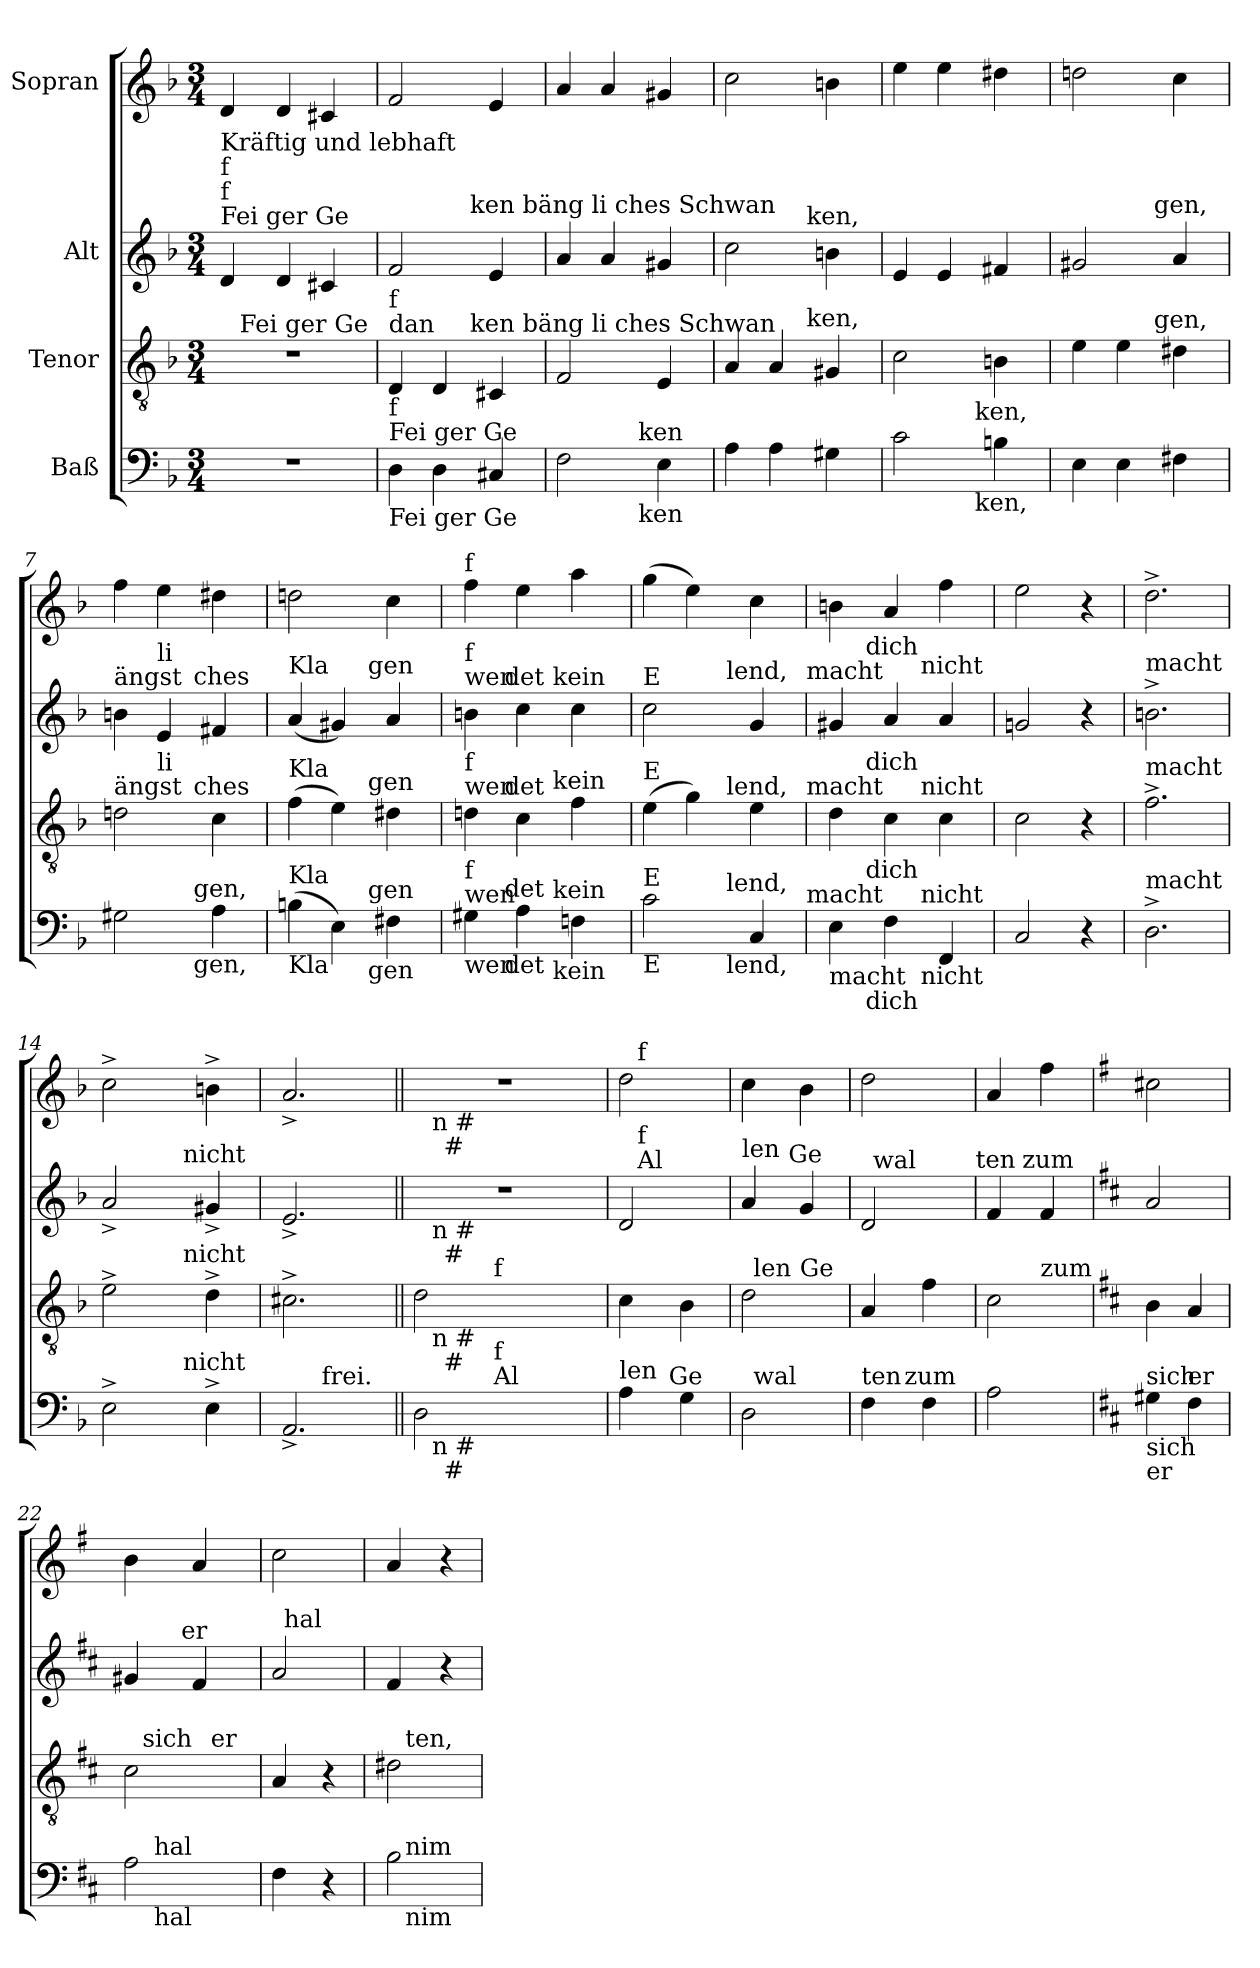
**kern	**kern	**kern	**kern
*part4	*part3	*part2	*part1
*staff4	*staff3	*staff2	*staff1
*I"Baß	*I"Tenor	*I"Alt	*I"Sopran
*clefF4	*clefGv2	*clefG2	*clefG2
*k[b-]	*k[b-]	*k[b-]	*k[b-]
*F:	*F:	*F:	*F:
*M3/4	*M3/4	*M3/4	*M3/4
=1	=1	=1	=1
!	!	!	!LO:TX:b:t=Kräftig und lebhaft
!	!	!	!LO:TX:b:t=f
!	!	!LO:TX:a:t=Fei ger Ge	!
!	!	!LO:TX:a:t=f	!
!LO:N:vis=1	!LO:N:vis=1	!	!
*	*^	*	*
2.r	2.r	16ryy	4d/	4d/
!	!	!LO:TX:a:t=Fei ger Ge	!	!
.	.	2ryy	.	.
.	.	.	4d/	4d/
.	.	.	4c#X/	4c#X/
.	.	8.ryy	.	.
=2	=2	=2	=2	=2
!	!	!	!LO:TX:a:t=dan	!
!	!LO:TX:a:t=dan	!	!	!
!	!LO:TX:a:t=f	!	!	!
!LO:TX:b:t=Fei ger Ge	!	!	!	!
!LO:TX:a:t=Fei ger Ge	!	!	!	!
!LO:TX:a:t=f	!	!	!	!
*	*	*	*^	*
4D\	4D/	4..ryy	2f/	4..ryy	2f/
4D\	4D/	.	.	.	.
!	!	!	!	!LO:TX:a:t=ken bäng li ches Schwan	!
!	!	!LO:TX:a:t=ken bäng li ches Schwan	!	!	!
.	.	4ryy	.	4ryy	.
4C#X/	4C#X/	.	4e/	.	4e/
.	.	16ryy	.	16ryy	.
=3	=3	=3	=3	=3	=3
!LO:TX:a:t=dan	!	!	!	!	!
!LO:TX:b:t=dan	!	!	!	!	!
*	*v	*v	*	*	*
*^	*	*v	*v	*
2F\	4..ryy	2F/	4a/	4a/
.	.	.	4a/	4a/
!	!LO:TX:b:t=ken	!	!	!
!	!LO:TX:a:t=ken	!	!	!
.	4ryy	.	.	.
4E\	.	4E/	4g#X/	4g#X/
.	16ryy	.	.	.
=4	=4	=4	=4	=4
!LO:TX:b:t=bäng li ches Schwan	!	!	!	!
!LO:TX:a:t=bäng li ches Schwan	!	!	!	!
*v	*v	*^	*^	*
4A\	4A/	4..ryy	2cc\	4..ryy	2cc\
4A\	4A/	.	.	.	.
!	!	!	!	!LO:TX:a:t=ken,	!
!	!	!LO:TX:a:t=ken,	!	!	!
.	.	4ryy	.	4ryy	.
4G#X\	4G#X/	.	4bn\	.	4bn\
.	.	16ryy	.	16ryy	.
=5	=5	=5	=5	=5	=5
!	!	!	!LO:TX:a:t=wei bi sches	!	!
!	!LO:TX:a:t=wei bi sches	!	!	!	!
*	*v	*v	*	*	*
*^	*	*v	*v	*
2c\	4..ryy	2c\	4e/	4ee\
.	.	.	4e/	4ee\
!	!LO:TX:b:t=ken,	!	!	!
!	!LO:TX:a:t=ken,	!	!	!
.	4ryy	.	.	.
4Bn\	.	4Bn\	4f#X/	4dd#X\
.	16ryy	.	.	.
=6	=6	=6	=6	=6
!	!	!	!LO:TX:a:t=Za	!
!	!	!LO:TX:a:t=Za	!	!
!LO:TX:b:t=wei bi sches	!	!	!	!
!LO:TX:a:t=wei bi sches	!	!	!	!
*v	*v	*^	*^	*
4E\	4e\	4..ryy	2g#X/	4..ryy	2ddn\
4E\	4e\	.	.	.	.
!	!	!	!	!LO:TX:a:t=gen,	!
!	!	!LO:TX:a:t=gen,	!	!	!
.	.	4ryy	.	4ryy	.
4F#X\	4d#X\	.	4a/	.	4cc\
.	.	16ryy	.	16ryy	.
!!LO:LB:g=z
=7	=7	=7	=7	=7	=7
!	!	!	!LO:TX:a:t=ängst	!	!
!	!LO:TX:a:t=ängst	!	!	!	!
!LO:TX:b:t=Za	!	!	!	!	!
!LO:TX:a:t=Za	!	!	!	!	!
*^	*	*^	*	*	*
2G#X\	4..ryy	2dn\	4ryy	4..ryy	4bn\	4..ryy	4ff\
!	!	!	!	!	!LO:TX:a:t=li	!	!
!	!	!	!LO:TX:a:t=li	!	!	!	!
.	.	.	2ryy	.	4e/	.	4ee\
!	!	!	!	!	!	!LO:TX:a:t=ches	!
!	!	!	!	!LO:TX:a:t=ches	!	!	!
!	!LO:TX:a:t=gen,	!	!	!	!	!	!
!	!LO:TX:b:t=gen,	!	!	!	!	!	!
.	4ryy	.	.	4ryy	.	4ryy	.
4A\	.	4c\	.	.	4f#X/	.	4dd#X\
.	16ryy	.	.	16ryy	.	16ryy	.
=8	=8	=8	=8	=8	=8	=8	=8
!	!	!	!	!	!LO:TX:a:t=Kla	!	!
!	!	!LO:TX:a:t=Kla	!	!	!	!	!
!LO:TX:b:t=Kla	!	!	!	!	!	!	!
!LO:TX:a:t=Kla	!	!	!	!	!	!	!
*	*	*	*v	*v	*	*	*
(>4Bn\	4..ryy	(>4f\	4..ryy	(<4a/	4..ryy	2ddn\
4E\)	.	4e\)	.	4g#X/)	.	.
!	!	!	!	!	!LO:TX:a:t=gen	!
!	!	!	!LO:TX:a:t=gen	!	!	!
!	!LO:TX:b:t=gen	!	!	!	!	!
!	!LO:TX:a:t=gen	!	!	!	!	!
.	4ryy	.	4ryy	.	4ryy	.
4F#X\	.	4d#X\	.	4a/	.	4cc\
.	16ryy	.	16ryy	.	16ryy	.
=9	=9	=9	=9	=9	=9	=9
!	!	!	!	!	!	!LO:TX:a:t=f
!	!	!	!	!LO:TX:a:t=wen	!	!
!	!	!	!	!LO:TX:a:t=f	!	!
!	!	!LO:TX:a:t=wen	!	!	!	!
!	!	!LO:TX:a:t=f	!	!	!	!
!LO:TX:b:t=wen	!	!	!	!	!	!
!LO:TX:a:t=wen	!	!	!	!	!	!
!LO:TX:a:t=f	!	!	!	!	!	!
*	*^	*	*^	*	*^	*
4G#X\	8..ryy	4..ryy	4dn\	8..ryy	4..ryy	4bn\	8..ryy	4..ryy	4ff\
!	!	!	!	!	!	!	!LO:TX:a:t=det	!	!
!	!	!	!	!LO:TX:a:t=det	!	!	!	!	!
!	!LO:TX:b:t=det	!	!	!	!	!	!	!	!
!	!LO:TX:a:t=det	!	!	!	!	!	!	!	!
.	2ryy	.	.	2ryy	.	.	2ryy	.	.
4A\	.	.	4c\	.	.	4cc\	.	.	4ee\
!	!	!	!	!	!	!	!	!LO:TX:a:t=kein	!
!	!	!	!	!	!LO:TX:a:t=kein	!	!	!	!
!	!	!LO:TX:b:t=kein	!	!	!	!	!	!	!
!	!	!LO:TX:a:t=kein	!	!	!	!	!	!	!
.	.	4ryy	.	.	4ryy	.	.	4ryy	.
4Fn\	.	.	4f\	.	.	4cc\	.	.	4aa\
.	.	16ryy	.	.	16ryy	.	.	16ryy	.
.	32ryy	.	.	32ryy	.	.	32ryy	.	.
=10	=10	=10	=10	=10	=10	=10	=10	=10	=10
!	!	!	!	!	!	!LO:TX:a:t=E	!	!	!
!	!	!	!LO:TX:a:t=E	!	!	!	!	!	!
!LO:TX:b:t=E	!	!	!	!	!	!	!	!	!
!LO:TX:a:t=E	!	!	!	!	!	!	!	!	!
*	*v	*v	*	*	*	*	*v	*v	*
*	*	*	*v	*v	*	*	*
2c\	4ryy	(>4e\	4ryy	2cc\	4ryy	(>4gg\
.	8ryy	4g\)	8ryy	.	8ryy	4ee\)
.	32ryy	.	32ryy	.	32ryy	.
!	!	!	!	!	!LO:TX:a:t=lend,	!
!	!	!	!LO:TX:a:t=lend,	!	!	!
!	!LO:TX:b:t=lend,	!	!	!	!	!
!	!LO:TX:a:t=lend,	!	!	!	!	!
.	4ryy	.	4ryy	.	4ryy	.
4C/	.	4e\	.	4g/	.	4cc\
.	16.ryy	.	16.ryy	.	16.ryy	.
!	!	!	!	!LO:TX:a:t=macht	!	!
!	!	!LO:TX:a:t=macht	!	!	!	!
!LO:TX:a:t=macht	!	!	!	!	!	!
=11	=11	=11	=11	=11	=11	=11
!LO:TX:b:t=macht	!	!	!	!	!	!
*	*^	*	*^	*	*^	*
4E\	8.ryy	4..ryy	4d\	8.ryy	4..ryy	4g#X/	8.ryy	4..ryy	4bn\
!	!	!	!	!	!	!	!LO:TX:a:t=dich	!	!
!	!	!	!	!LO:TX:a:t=dich	!	!	!	!	!
!	!LO:TX:b:t=dich	!	!	!	!	!	!	!	!
!	!LO:TX:a:t=dich	!	!	!	!	!	!	!	!
.	2ryy	.	.	2ryy	.	.	2ryy	.	.
4F\	.	.	4c\	.	.	4a/	.	.	4a/
!	!	!	!	!	!	!	!	!LO:TX:a:t=nicht	!
!	!	!	!	!	!LO:TX:a:t=nicht	!	!	!	!
!	!	!LO:TX:b:t=nicht	!	!	!	!	!	!	!
!	!	!LO:TX:a:t=nicht	!	!	!	!	!	!	!
.	.	4ryy	.	.	4ryy	.	.	4ryy	.
4FF/	.	.	4c\	.	.	4a/	.	.	4ff\
.	16ryy	16ryy	.	16ryy	16ryy	.	16ryy	16ryy	.
=12	=12	=12	=12	=12	=12	=12	=12	=12	=12
!	!	!	!	!	!	!LO:TX:a:t=frei,	!	!	!
!	!	!	!LO:TX:a:t=frei,	!	!	!	!	!	!
!LO:TX:b:t=frei,	!	!	!	!	!	!	!	!	!
!LO:TX:a:t=frei,	!	!	!	!	!	!	!	!	!
*v	*v	*v	*	*	*	*v	*v	*v	*
*	*v	*v	*v	*	*
2C/	2c\	2gn/	2ee\
4r	4r	4r	4r
!!LO:LB:g=z
=13	=13	=13	=13
!	!	!LO:TX:a:t=macht	!
!	!LO:TX:a:t=macht	!	!
!LO:TX:a:t=macht	!	!	!
2.D^>\	2.f^>\	2.bn^>\	2.dd^>\
=14	=14	=14	=14
!	!	!LO:TX:a:t=dich	!
!	!LO:TX:a:t=dich	!	!
!LO:TX:a:t=dich	!	!	!
*^	*^	*^	*
2E^>\	4ryy	2e^>\	4ryy	2a^</	4ryy	2cc^>\
.	8ryy	.	8ryy	.	8ryy	.
.	32ryy	.	32ryy	.	32ryy	.
!	!	!	!	!	!LO:TX:a:t=nicht	!
!	!	!	!LO:TX:a:t=nicht	!	!	!
!	!LO:TX:a:t=nicht	!	!	!	!	!
.	4ryy	.	4ryy	.	4ryy	.
4E^>\	.	4d^>\	.	4g#X^</	.	4bn^>\
.	16.ryy	.	16.ryy	.	16.ryy	.
=15	=15	=15	=15	=15	=15	=15
!	!	!	!	!LO:TX:a:t=frei.	!	!
!	!	!LO:TX:a:t=frei.	!	!	!	!
*	*	*v	*v	*	*	*
*	*	*	*v	*v	*
2.AA^</	8..ryy	2.c#X^>\	2.e^</	2.a^</
!	!LO:TX:a:t=frei.	!	!	!
.	2ryy	.	.	.
.	32ryy	.	.	.
=16||	=16||	=16||	=16||	=16||
!	!	!	!LO:N:vis=1	!LO:N:vis=1
*^	*^	*^	*^	*^
*	*	*^	*	*	*^	*	*^	*	*^
*	*	*	*	*	*	*	*^	*	*	*^	*	*	*^
*	*	*	*	*	*	*	*	*^	*	*	*	*	*	*	*	*
2D\	16ryy	16.ryy	8ryy	4ryy	2d\	16ryy	16.ryy	8ryy	4ryy	2.r	16ryy	16.ryy	8ryy	2.r	16ryy	16.ryy	8ryy
!	!	!	!	!	!	!	!	!	!	!	!	!	!	!	!LO:TX:b:t=n	!	!
!	!	!	!	!	!	!	!	!	!	!	!LO:TX:b:t=n	!	!	!	!	!	!
!	!	!	!	!	!	!LO:TX:b:t=n	!	!	!	!	!	!	!	!	!	!	!
!	!LO:TX:b:t=n	!	!	!	!	!	!	!	!	!	!	!	!	!	!	!	!
.	2ryy	.	.	.	.	2ryy	.	.	.	.	2ryy	.	.	.	2ryy	.	.
!	!	!	!	!	!	!	!	!	!	!	!	!	!	!	!	!LO:TX:b:t=#	!
!	!	!	!	!	!	!	!	!	!	!	!	!LO:TX:b:t=#	!	!	!	!	!
!	!	!	!	!	!	!	!LO:TX:b:t=#	!	!	!	!	!	!	!	!	!	!
!	!	!LO:TX:b:t=#	!	!	!	!	!	!	!	!	!	!	!	!	!	!	!
.	.	2ryy	.	.	.	.	2ryy	.	.	.	.	2ryy	.	.	.	2ryy	.
!	!	!	!	!	!	!	!	!	!	!	!	!	!	!	!	!	!LO:TX:b:t=#
!	!	!	!	!	!	!	!	!	!	!	!	!	!LO:TX:b:t=#	!	!	!	!
!	!	!	!	!	!	!	!	!LO:TX:b:t=#	!	!	!	!	!	!	!	!	!
!	!	!	!LO:TX:b:t=#	!	!	!	!	!	!	!	!	!	!	!	!	!	!
.	.	.	2ryy	.	.	.	.	2ryy	.	.	.	.	2ryy	.	.	.	2ryy
.	.	.	.	32ryy	.	.	.	.	32ryy	.	.	.	.	.	.	.	.
!	!	!	!	!	!	!	!	!	!LO:TX:a:t=f	!	!	!	!	!	!	!	!
!	!	!	!	!LO:TX:a:t=Al	!	!	!	!	!	!	!	!	!	!	!	!	!
!	!	!	!	!LO:TX:a:t=f	!	!	!	!	!	!	!	!	!	!	!	!	!
.	.	.	.	4...ryy	.	.	.	.	4...ryy	.	.	.	.	.	.	.	.
4ryy	.	.	.	.	4ryy	.	.	.	.	.	.	.	.	.	.	.	.
.	8.ryy	.	.	.	.	8.ryy	.	.	.	.	8.ryy	.	.	.	8.ryy	.	.
.	.	8ryy	.	.	.	.	8ryy	.	.	.	.	8ryy	.	.	.	8ryy	.
.	.	.	8ryy	.	.	.	.	8ryy	.	.	.	.	8ryy	.	.	.	8ryy
.	.	32ryy	.	.	.	.	32ryy	.	.	.	.	32ryy	.	.	.	32ryy	.
=17	=17	=17	=17	=17	=17	=17	=17	=17	=17	=17	=17	=17	=17	=17	=17	=17	=17
!	!	!	!	!	!LO:TX:a:t=Al	!	!	!	!	!	!	!	!	!	!	!	!
!LO:TX:a:t=len	!	!	!	!	!	!	!	!	!	!	!	!	!	!	!	!	!
*	*v	*v	*v	*v	*	*	*	*	*	*	*v	*v	*v	*	*v	*v	*v
*	*	*v	*v	*v	*v	*v	*	*	*	*
4A\	8..ryy	4c\	2d/	16ryy	2dd\	16ryy
!	!	!	!	!	!	!LO:TX:a:t=f
!	!	!	!	!LO:TX:a:t=Al	!	!
!	!	!	!	!LO:TX:a:t=f	!	!
.	.	.	.	4..ryy	.	4..ryy
!	!LO:TX:a:t=Ge	!	!	!	!	!
.	4ryy	.	.	.	.	.
4G\	.	4B-\	.	.	.	.
.	32ryy	.	.	.	.	.
=18	=18	=18	=18	=18	=18	=18
!	!	!	!LO:TX:a:t=len	!	!	!
*	*	*^	*	*	*	*
*	*	*	*^	*	*	*v	*v
2D\	32ryy	2d\	32ryy	4ryy	4a/	8..ryy	4cc\
!	!	!	!LO:TX:a:t=len	!	!	!	!
!	!LO:TX:a:t=wal	!	!	!	!	!	!
.	4...ryy	.	4...ryy	.	.	.	.
!	!	!	!	!	!	!LO:TX:a:t=Ge	!
.	.	.	.	.	.	4ryy	.
!	!	!	!	!LO:TX:a:t=Ge	!	!	!
.	.	.	.	4ryy	4g/	.	4b-\
.	.	.	.	.	.	32ryy	.
=19	=19	=19	=19	=19	=19	=19	=19
!	!	!LO:TX:a:t=wal	!	!	!	!	!
!LO:TX:a:t=ten	!	!	!	!	!	!	!
*	*	*v	*v	*v	*	*	*
4F\	8.ryy	4A/	2d/	32ryy	2dd\
!	!	!	!	!LO:TX:a:t=wal	!
.	.	.	.	4...ryy	.
!	!LO:TX:a:t=zum	!	!	!	!
.	4ryy	.	.	.	.
4F\	.	4f\	.	.	.
.	16ryy	.	.	.	.
!	!	!	!LO:TX:a:t=ten	!	!
=20	=20	=20	=20	=20	=20
!	!	!LO:TX:a:t=ten	!	!	!
!LO:TX:a:t=Trutz	!	!	!	!	!
*v	*v	*^	*	*	*
2A\	2c\	4ryy	4f/	8.ryy	4a/
!	!	!	!	!LO:TX:a:t=zum	!
.	.	.	.	4ryy	.
!	!	!LO:TX:a:t=zum	!	!	!
.	.	4ryy	4f/	.	4ff\
.	.	.	.	16ryy	.
*	*v	*v	*	*	*
*	*	*v	*v	*
!!LO:PB:g=z
=21	=21	=21	=21
*k[f#c#]	*k[f#c#]	*k[f#c#]	*k[f#]
*D:	*D:	*D:	*G:
*	*^	*^	*
!	!	!	!LO:TX:a:t=Trutz	!	!
!	!LO:TX:a:t=Trutz	!	!	!	!
!LO:TX:b:t=sich	!	!	!	!	!
!LO:TX:a:t=sich	!	!	!	!	!
!LO:TX:b:t=er	!	!	!	!	!
*	*v	*v	*	*	*
*	*	*v	*v	*
4G#X\	4B\	2a/	2cc#X\
!LO:TX:a:t=er	!	!	!
4F#\	4A/	.	.
=22	=22	=22	=22
!	!	!LO:TX:a:t=sich	!
*^	*^	*^	*
*	*	*	*^	*	*	*
2A\	16.ryy	2c#\	16ryy	4ryy	4g#X/	8..ryy	4b\
!	!	!	!LO:TX:a:t=sich	!	!	!	!
.	.	.	4..ryy	.	.	.	.
!	!LO:TX:b:t=hal	!	!	!	!	!	!
!	!LO:TX:a:t=hal	!	!	!	!	!	!
.	4ryy	.	.	.	.	.	.
!	!	!	!	!	!	!LO:TX:a:t=er	!
.	.	.	.	.	.	4ryy	.
.	.	.	.	16ryy	4f#/	.	4a/
!	!	!	!	!LO:TX:a:t=er	!	!	!
.	.	.	.	8.ryy	.	.	.
.	8ryy	.	.	.	.	.	.
.	32ryy	.	.	.	.	32ryy	.
=23	=23	=23	=23	=23	=23	=23	=23
!	!	!LO:TX:a:t=hal	!	!	!	!	!
!LO:TX:b:t=ten,	!	!	!	!	!	!	!
!LO:TX:a:t=ten,	!	!	!	!	!	!	!
*v	*v	*	*	*	*	*	*
*	*v	*v	*v	*	*	*
4F#\	4A/	2a/	32ryy	2cc\
!	!	!	!LO:TX:a:t=hal	!
.	.	.	4...ryy	.
4r	4r	.	.	.
=24	=24	=24	=24	=24
!	!	!LO:TX:a:t=ten,	!	!
*^	*^	*v	*v	*
2B\	16ryy	2d#X\	16ryy	4f#/	4a/
!	!	!	!LO:TX:a:t=ten,	!	!
!	!LO:TX:a:t=nim	!	!	!	!
!	!LO:TX:b:t=nim	!	!	!	!
.	4..ryy	.	4..ryy	.	.
.	.	.	.	4r	4r
*v	*v	*	*	*	*
*	*v	*v	*	*
=	=	=	=
*-	*-	*-	*-
